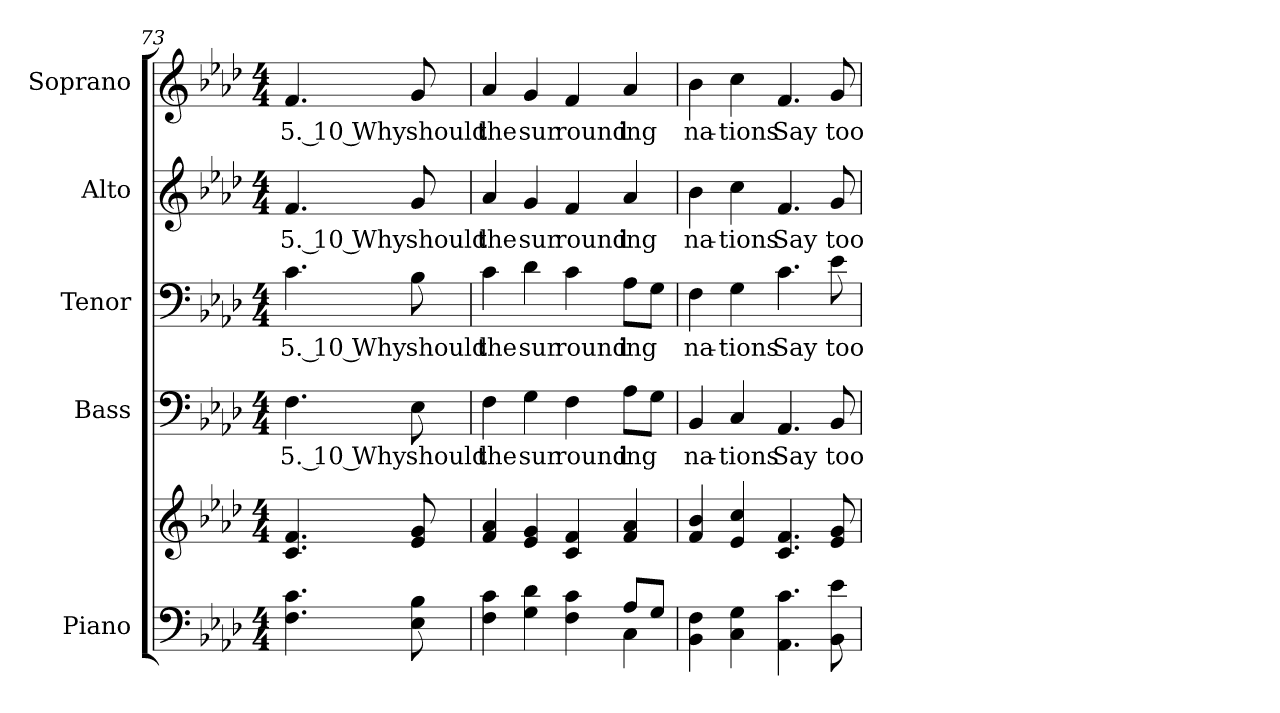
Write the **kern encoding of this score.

**kern	**kern	**kern	**text	**kern	**text	**kern	**text	**kern	**text
*part5	*part5	*part4	*part4	*part3	*part3	*part2	*part2	*part1	*part1
*staff6	*staff5	*staff4	*staff4	*staff3	*staff3	*staff2	*staff2	*staff1	*staff1
*I"Piano	*	*I"Bass	*	*I"Tenor	*	*I"Alto	*	*I"Soprano	*
*I'Pno.	*	*I'B.	*	*I'T.	*	*I'A.	*	*I'S.	*
!!LO:PB:g=z
*clefF4	*clefG2	*clefF4	*	*clefF4	*	*clefG2	*	*clefG2	*
*k[b-e-a-d-]	*k[b-e-a-d-]	*k[b-e-a-d-]	*	*k[b-e-a-d-]	*	*k[b-e-a-d-]	*	*k[b-e-a-d-]	*
*A-:	*A-:	*A-:	*	*A-:	*	*A-:	*	*A-:	*
*M4/4	*M4/4	*M4/4	*	*M4/4	*	*M4/4	*	*M4/4	*
=73	=73	=73	=73	=73	=73	=73	=73	=73	=73
!	!	!	!LO:LY:b:color=#000000	!	!	!	!	!	!
!	!	!	!	!	!LO:LY:b:color=#000000	!	!	!	!
!	!	!	!	!	!	!	!LO:LY:b:color=#000000	!	!
!	!	!	!	!	!	!	!	!	!LO:LY:b:color=#000000
4.Fi\ 4.ci	4.ci/ 4.fi	4.Fi\	5. 10 Why	4.ci\	5. 10 Why	4.fi/	5. 10 Why	4.fi/	5. 10 Why
!	!	!	!LO:LY:b:color=#000000	!	!	!	!	!	!
!	!	!	!	!	!LO:LY:b:color=#000000	!	!	!	!
!	!	!	!	!	!	!	!LO:LY:b:color=#000000	!	!
!	!	!	!	!	!	!	!	!	!LO:LY:b:color=#000000
8E-i\ 8B-i	8e-i/ 8gi	8E-i\	should	8B-i\	should	8gi/	should	8gi/	should
=74	=74	=74	=74	=74	=74	=74	=74	=74	=74
*^	*	*	*	*	*	*	*	*	*
!	!	!	!	!LO:LY:b:color=#000000	!	!	!	!	!	!
!	!	!	!	!	!	!LO:LY:b:color=#000000	!	!	!	!
!	!	!	!	!	!	!	!	!LO:LY:b:color=#000000	!	!
!	!	!	!	!	!	!	!	!	!	!LO:LY:b:color=#000000
4Fi\ 4ci	2ryy	4fi/ 4a-i	4Fi\	the	4ci\	the	4a-i/	the	4a-i/	the
!	!	!	!	!LO:LY:b:color=#000000	!	!	!	!	!	!
!	!	!	!	!	!	!LO:LY:b:color=#000000	!	!	!	!
!	!	!	!	!	!	!	!	!LO:LY:b:color=#000000	!	!
!	!	!	!	!	!	!	!	!	!	!LO:LY:b:color=#000000
4Gi\ 4d-i	.	4e-i/ 4gi	4Gi\	sur	4d-i\	sur	4gi/	sur	4gi/	sur
!	!	!	!	!LO:LY:b:color=#000000	!	!	!	!	!	!
!	!	!	!	!	!	!LO:LY:b:color=#000000	!	!	!	!
!	!	!	!	!	!	!	!	!LO:LY:b:color=#000000	!	!
!	!	!	!	!	!	!	!	!	!	!LO:LY:b:color=#000000
4Fi\ 4ci	4ryy	4ci/ 4fi	4Fi\	round	4ci\	round	4fi/	round	4fi/	round
!	!	!	!	!LO:LY:b:color=#000000	!	!	!	!	!	!
!	!	!	!	!	!	!LO:LY:b:color=#000000	!	!	!	!
!	!	!	!	!	!	!	!	!LO:LY:b:color=#000000	!	!
!	!	!	!	!	!	!	!	!	!	!LO:LY:b:color=#000000
8A-i/L	4Ci\	4fi/ 4a-i	8A-i\L	ing	8A-i\L	ing	4a-i/	ing	4a-i/	ing
8Gi/J	.	.	8Gi\J	.	8Gi\J	.	.	.	.	.
*v	*v	*	*	*	*	*	*	*	*	*
=75	=75	=75	=75	=75	=75	=75	=75	=75	=75
!	!	!	!LO:LY:b:color=#000000	!	!	!	!	!	!
!	!	!	!	!	!LO:LY:b:color=#000000	!	!	!	!
!	!	!	!	!	!	!	!LO:LY:b:color=#000000	!	!
!	!	!	!	!	!	!	!	!	!LO:LY:b:color=#000000
4BB-i\ 4Fi	4fi/ 4b-i	4BB-i/	na-	4Fi\	na-	4b-i\	na-	4b-i\	na-
!	!	!	!LO:LY:b:color=#000000	!	!	!	!	!	!
!	!	!	!	!	!LO:LY:b:color=#000000	!	!	!	!
!	!	!	!	!	!	!	!LO:LY:b:color=#000000	!	!
!	!	!	!	!	!	!	!	!	!LO:LY:b:color=#000000
4Ci\ 4Gi	4e-i/ 4cci	4Ci/	-tions	4Gi\	-tions	4cci\	-tions	4cci\	-tions
!	!	!	!LO:LY:b:color=#000000	!	!	!	!	!	!
!	!	!	!	!	!LO:LY:b:color=#000000	!	!	!	!
!	!	!	!	!	!	!	!LO:LY:b:color=#000000	!	!
!	!	!	!	!	!	!	!	!	!LO:LY:b:color=#000000
4.AA-i\ 4.ci	4.ci/ 4.fi	4.AA-i/	Say	4.ci\	Say	4.fi/	Say	4.fi/	Say
!	!	!	!LO:LY:b:color=#000000	!	!	!	!	!	!
!	!	!	!	!	!LO:LY:b:color=#000000	!	!	!	!
!	!	!	!	!	!	!	!LO:LY:b:color=#000000	!	!
!	!	!	!	!	!	!	!	!	!LO:LY:b:color=#000000
8BB-i\ 8e-i	8e-i/ 8gi	8BB-i/	too	8e-i\	too	8gi/	too	8gi/	too
=	=	=	=	=	=	=	=	=	=
*-	*-	*-	*-	*-	*-	*-	*-	*-	*-
